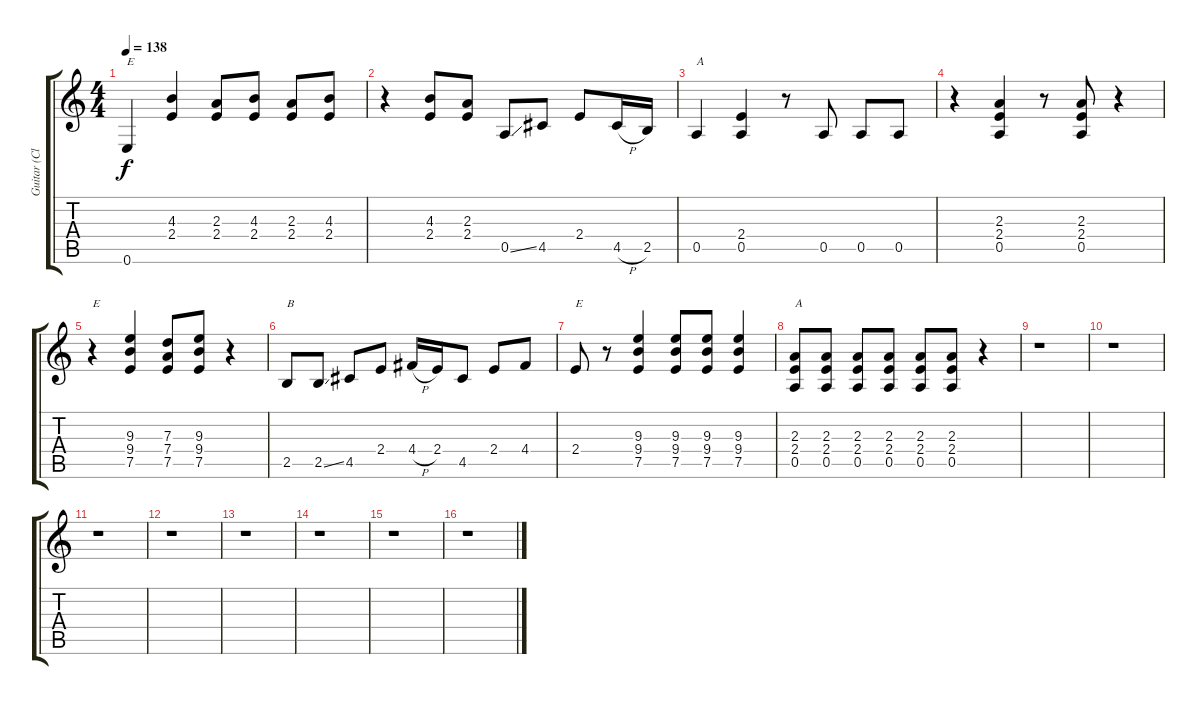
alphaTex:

\track ("Guitar (Clean)" "Guitar (Cl") {instrument electricguitarclean}
\staff {score tabs}
\tuning (E4 B3 G3 D3 A2 E2) {hide}
\ts (4 4)
\tempo 138
\clef g2
\ks c
0.6.4{txt "E" dy f} (4.3 2.4).4 (2.3 2.4).8 (4.3 2.4).8 (2.3 2.4).8 (4.3 2.4).8 |
r.4 (4.3 2.4).8 (2.3 2.4).8 0.5{ss}.8 4.5.8 2.4.8 4.5{h}.16 2.5.16 |
0.5.4{txt "A"} (2.4 0.5).4 r.8 0.5.8 0.5.8 0.5.8 |
r.4 (2.3 2.4 0.5).4 r.8 (2.3 2.4 0.5).8 r.4 |
r.4{txt "E"} (9.3 9.4 7.5).4 (7.3 7.4 7.5).8 (9.3 9.4 7.5).8 r.4 |
2.5.8{txt "B"} 2.5{ss}.8 4.5.8 2.4.8 4.4{h}.16 2.4.16 4.5.8 2.4.8 4.4.8 |
2.4.8{txt "E"} r.8 (9.3 9.4 7.5).4 (9.3 9.4 7.5).8 (9.3 9.4 7.5).8 (9.3 9.4 7.5).4 |
(2.3 2.4 0.5).8{txt "A"} (2.3 2.4 0.5).8 (2.3 2.4 0.5).8 (2.3 2.4 0.5).8 (2.3 2.4 0.5).8 (2.3 2.4 0.5).8 r.4 |
r.1 |
r.1 |
r.1 |
r.1 |
r.1 |
r.1 |
r.1 |
r.1
